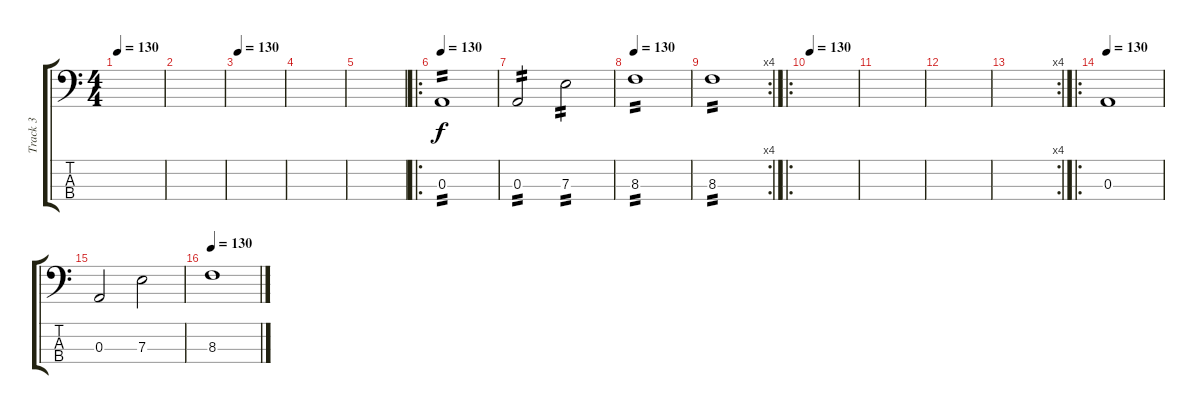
\track ("Track 3" "Track 3") {instrument electricbasspick}
\staff {score tabs}
\tuning (G2 D2 A1 E1) {hide}
\ts (4 4)
\tempo 130
\clef f4
\ks c
|
|
\tempo 130
|
|
|
\ro
\tempo 130
0.3.1{tp 2} |
0.3.2{tp 2} 7.3.2{tp 2} |
\tempo 130
8.3.1{tp 2} |
\rc 4
8.3.1{tp 2} |
\ro
\tempo 130
|
|
|
\rc 4
|
\ro
\tempo 130
0.3.1 |
0.3.2 7.3.2 |
\tempo 130
8.3.1
